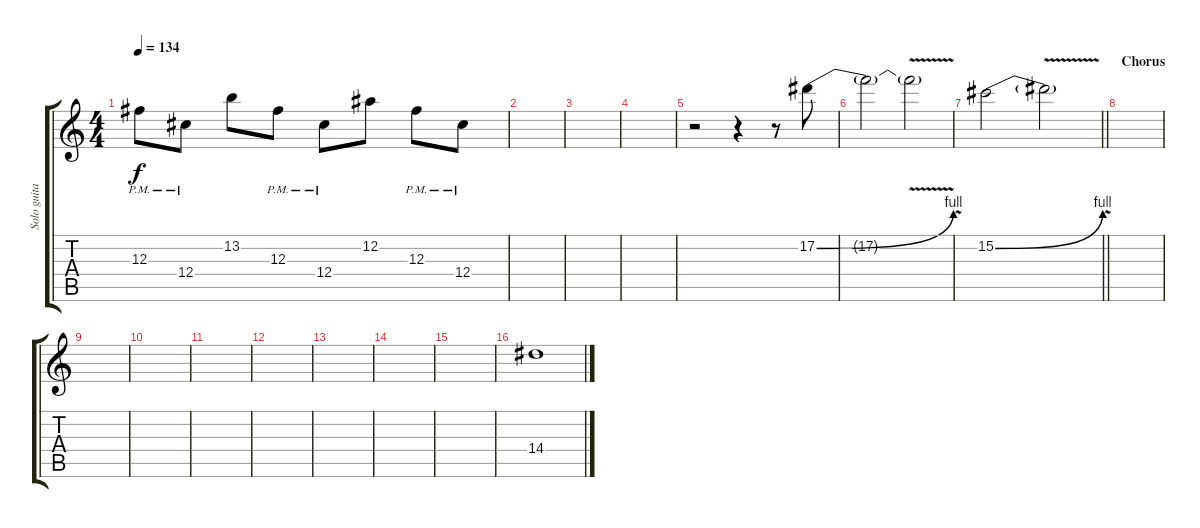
\track ("Solo guitar" "Solo guita") {instrument overdrivenguitar}
\staff {score tabs}
\tuning (Eb4 Bb3 Gb3 Db3 Ab2 Eb2) {hide}
\ts (4 4)
\tempo 134
\clef g2
\ks c
12.3{pm}.8{dy f} 12.4{pm}.8 13.2.8 12.3{pm}.8 12.4{pm}.8 12.2.8 12.3{pm}.8 12.4{pm}.8 |
|
|
|
r.2 r.4 r.8 17.2{be (bend 0 0 60 4)}.8 |
17.2{t}.2 17.2{v t}.2 |
\barLineRight lightlight
15.2{be (bend 0 0 60 4)}.2 15.2{v t}.2 |
\section ("" "Chorus")
|
|
|
|
|
|
|
|
14.4.1{volume 13}
